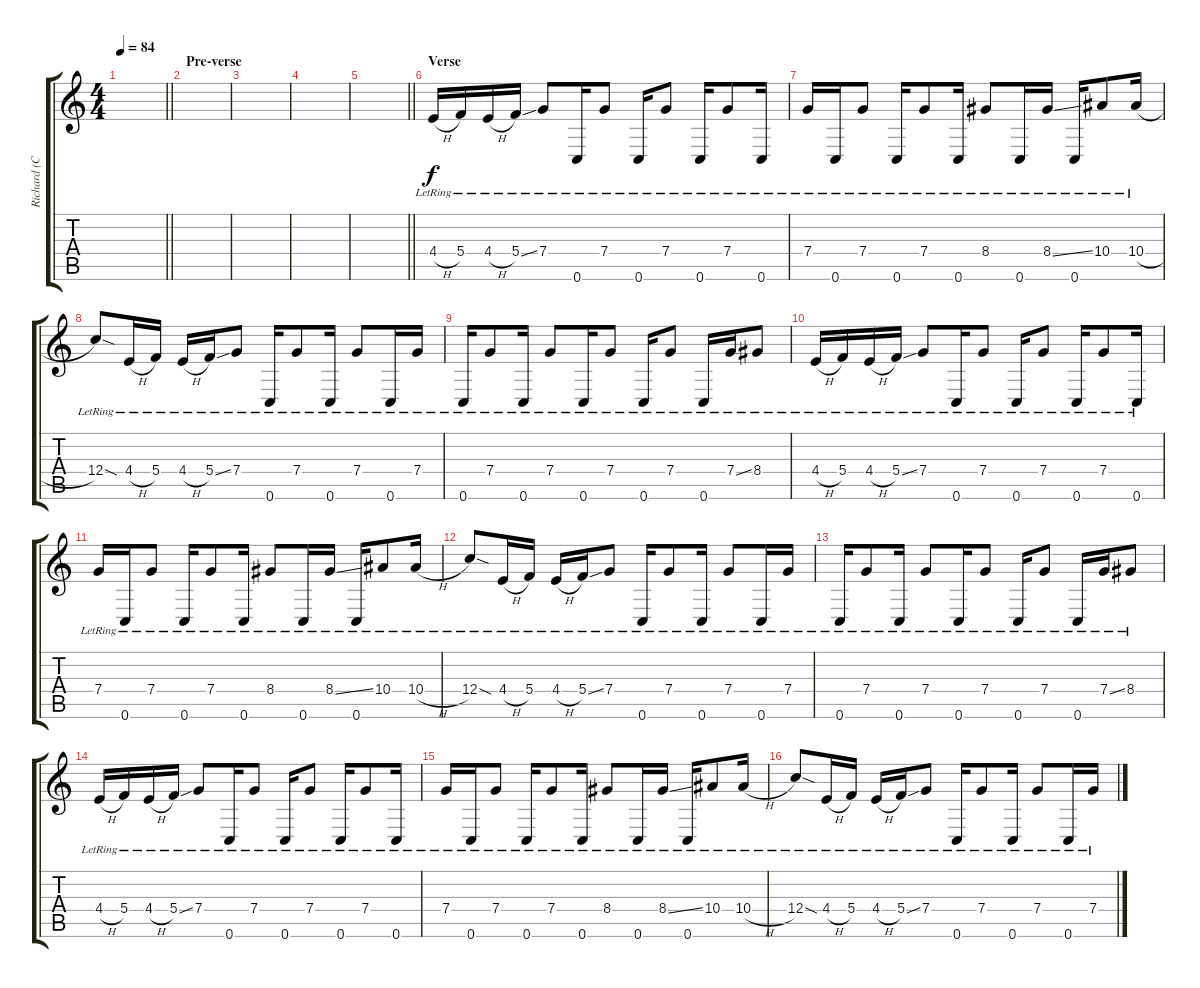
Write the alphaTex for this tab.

\track ("Richard (Clean guitar)" "Richard (C") {instrument electricguitarmuted}
\staff {score tabs}
\tuning (D4 A3 F3 C3 G2 C2) {hide}
\ts (4 4)
\tempo 84
\clef g2
\barLineRight lightlight
\ks c
|
\section ("" "Pre-verse")
|
|
|
\barLineRight lightlight
|
\section ("" "Verse")
4.4{h lr}.16 5.4{lr}.16 4.4{h lr}.16 5.4{ss lr}.16 7.4{lr}.8 0.6{lr}.16 7.4{lr}.8 0.6{lr}.16 7.4{lr}.8 0.6{lr}.16 7.4{lr}.8 0.6{lr}.16 |
7.4{lr}.16 0.6{lr}.16 7.4{lr}.8 0.6{lr}.16 7.4{lr}.8 0.6{lr}.16 8.4{lr}.8 0.6{lr}.16 8.4{ss lr}.16 0.6{lr}.16 10.4{lr}.8 10.4{h lr}.16 |
12.4{sod lr}.8 4.4{h lr}.16 5.4{lr}.16 4.4{h lr}.16 5.4{ss lr}.16 7.4{lr}.8 0.6{lr}.16 7.4{lr}.8 0.6{lr}.16 7.4{lr}.8 0.6{lr}.16 7.4{lr}.16 |
0.6{lr}.16 7.4{lr}.8 0.6{lr}.16 7.4{lr}.8 0.6{lr}.16 7.4{lr}.8 0.6{lr}.16 7.4{lr}.8 0.6{lr}.16 7.4{ss lr}.16 8.4{lr}.8 |
4.4{h lr}.16 5.4{lr}.16 4.4{h lr}.16 5.4{ss lr}.16 7.4{lr}.8 0.6{lr}.16 7.4{lr}.8 0.6{lr}.16 7.4{lr}.8 0.6{lr}.16 7.4{lr}.8 0.6{lr}.16 |
7.4{lr}.16 0.6{lr}.16 7.4{lr}.8 0.6{lr}.16 7.4{lr}.8 0.6{lr}.16 8.4{lr}.8 0.6{lr}.16 8.4{ss lr}.16 0.6{lr}.16 10.4{lr}.8 10.4{h lr}.16 |
12.4{sod lr}.8 4.4{h lr}.16 5.4{lr}.16 4.4{h lr}.16 5.4{ss lr}.16 7.4{lr}.8 0.6{lr}.16 7.4{lr}.8 0.6{lr}.16 7.4{lr}.8 0.6{lr}.16 7.4{lr}.16 |
0.6{lr}.16 7.4{lr}.8 0.6{lr}.16 7.4{lr}.8 0.6{lr}.16 7.4{lr}.8 0.6{lr}.16 7.4{lr}.8 0.6{lr}.16 7.4{ss lr}.16 8.4{lr}.8 |
4.4{h lr}.16 5.4{lr}.16 4.4{h lr}.16 5.4{ss lr}.16 7.4{lr}.8 0.6{lr}.16 7.4{lr}.8 0.6{lr}.16 7.4{lr}.8 0.6{lr}.16 7.4{lr}.8 0.6{lr}.16 |
7.4{lr}.16 0.6{lr}.16 7.4{lr}.8 0.6{lr}.16 7.4{lr}.8 0.6{lr}.16 8.4{lr}.8 0.6{lr}.16 8.4{ss lr}.16 0.6{lr}.16 10.4{lr}.8 10.4{h lr}.16 |
12.4{sod lr}.8 4.4{h lr}.16 5.4{lr}.16 4.4{h lr}.16 5.4{ss lr}.16 7.4{lr}.8 0.6{lr}.16 7.4{lr}.8 0.6{lr}.16 7.4{lr}.8 0.6{lr}.16 7.4{lr}.16
